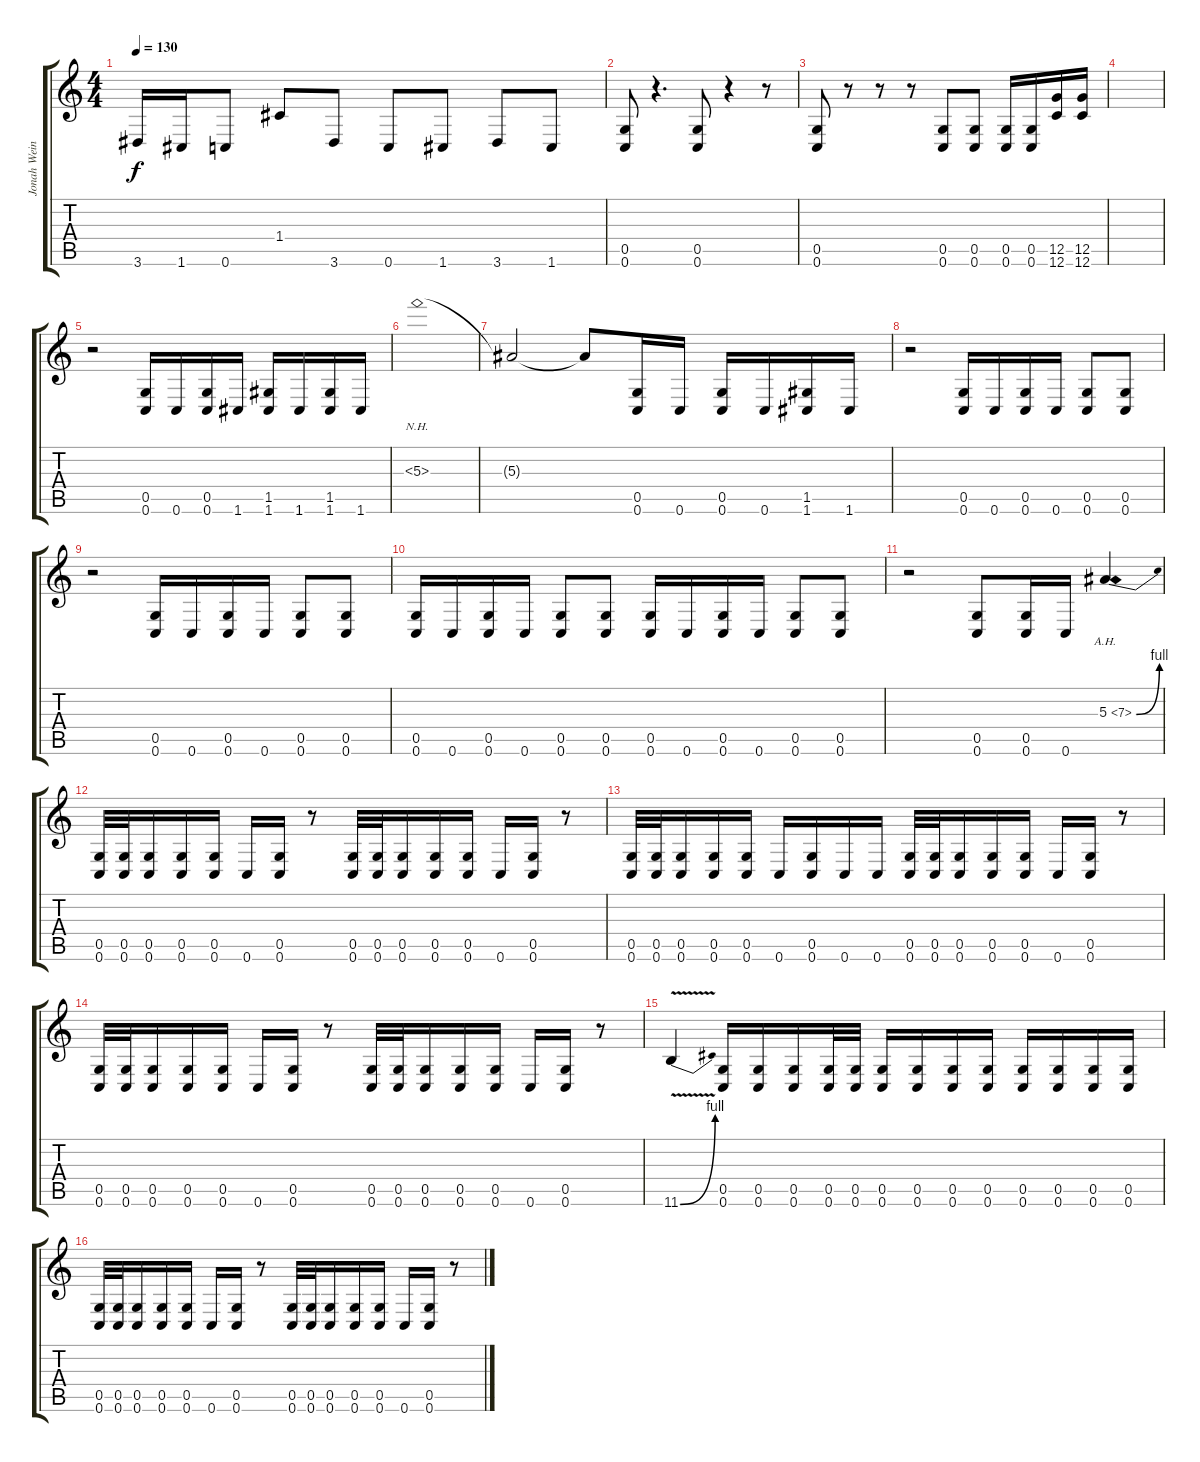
\track ("Jonah Weinhowfen" "Jonah Wein") {instrument distortionguitar}
\staff {score tabs}
\tuning (D4 A3 F3 C3 G2 C2) {hide}
\ts (4 4)
\tempo 130
\clef g2
\ks c
3.6.16{dy f} 1.6.16 0.6.8 1.4.8 3.6.8 0.6.8 1.6.8 3.6.8 1.6.8 |
(0.5 0.6).8 r.4{d} (0.5 0.6).8 r.4 r.8 |
(0.5 0.6).8 r.8 r.8 r.8 (0.5 0.6).8 (0.5 0.6).8 (0.5 0.6).16 (0.5 0.6).16 (12.5 12.6).16 (12.5 12.6).16 |
|
r.2 (0.5 0.6).16 0.6.16 (0.5 0.6).16 1.6.16 (1.5 1.6).16 1.6.16 (1.5 1.6).16 1.6.16 |
5.3{nh}.1 |
5.3{t}.2 5.3{t}.8 (0.5 0.6).16 0.6.16 (0.5 0.6).16 0.6.16 (1.5 1.6).16 1.6.16 |
r.2 (0.5 0.6).16 0.6.16 (0.5 0.6).16 0.6.16 (0.5 0.6).8 (0.5 0.6).8 |
r.2 (0.5 0.6).16 0.6.16 (0.5 0.6).16 0.6.16 (0.5 0.6).8 (0.5 0.6).8 |
(0.5 0.6).16 0.6.16 (0.5 0.6).16 0.6.16 (0.5 0.6).8 (0.5 0.6).8 (0.5 0.6).16 0.6.16 (0.5 0.6).16 0.6.16 (0.5 0.6).8 (0.5 0.6).8 |
r.2 (0.5 0.6).8 (0.5 0.6).16 0.6.16 5.3{be (bend 0 0 60 4) ah 2}.4 |
(0.5 0.6).32 (0.5 0.6).32 (0.5 0.6).16 (0.5 0.6).16 (0.5 0.6).16 0.6.16 (0.5 0.6).16 r.8 (0.5 0.6).32 (0.5 0.6).32 (0.5 0.6).16 (0.5 0.6).16 (0.5 0.6).16 0.6.16 (0.5 0.6).16 r.8 |
(0.5 0.6).32 (0.5 0.6).32 (0.5 0.6).16 (0.5 0.6).16 (0.5 0.6).16 0.6.16 (0.5 0.6).16 0.6.16 0.6.16 (0.5 0.6).32 (0.5 0.6).32 (0.5 0.6).16 (0.5 0.6).16 (0.5 0.6).16 0.6.16 (0.5 0.6).16 r.8 |
(0.5 0.6).32 (0.5 0.6).32 (0.5 0.6).16 (0.5 0.6).16 (0.5 0.6).16 0.6.16 (0.5 0.6).16 r.8 (0.5 0.6).32 (0.5 0.6).32 (0.5 0.6).16 (0.5 0.6).16 (0.5 0.6).16 0.6.16 (0.5 0.6).16 r.8 |
11.6{be (bend 0 0 60 4) v}.4 (0.5 0.6).16 (0.5 0.6).16 (0.5 0.6).16 (0.5 0.6).32 (0.5 0.6).32 (0.5 0.6).16 (0.5 0.6).16 (0.5 0.6).16 (0.5 0.6).16 (0.5 0.6).16 (0.5 0.6).16 (0.5 0.6).16 (0.5 0.6).16 |
(0.5 0.6).32 (0.5 0.6).32 (0.5 0.6).16 (0.5 0.6).16 (0.5 0.6).16 0.6.16 (0.5 0.6).16 r.8 (0.5 0.6).32 (0.5 0.6).32 (0.5 0.6).16 (0.5 0.6).16 (0.5 0.6).16 0.6.16 (0.5 0.6).16 r.8
